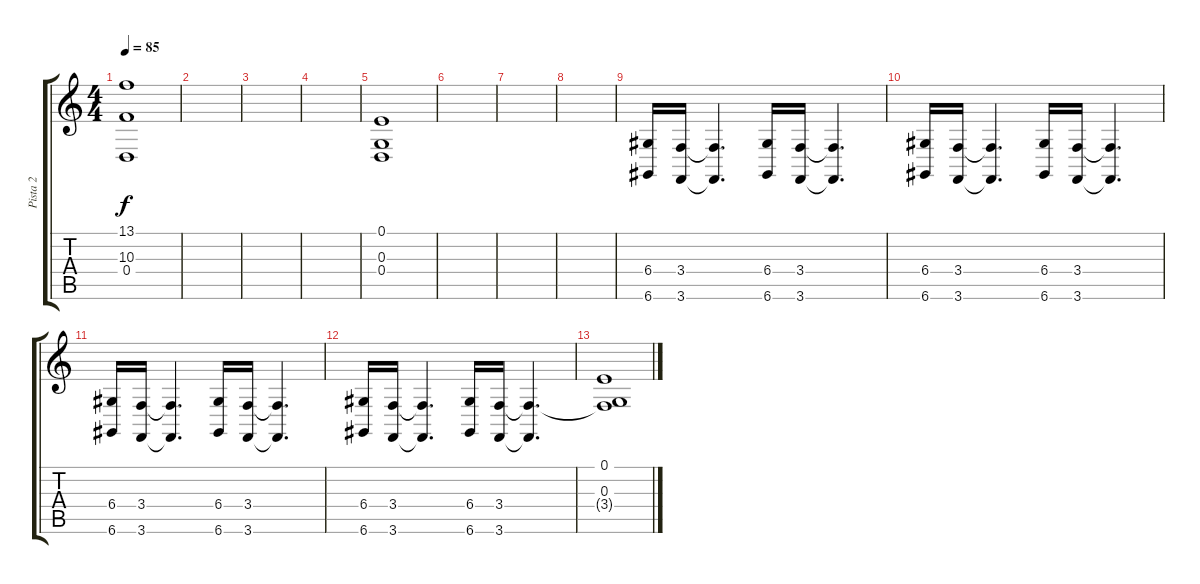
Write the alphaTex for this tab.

\track ("Pista 2" "Pista 2") {instrument synthstrings1}
\staff {score tabs}
\tuning (E4 B3 G3 D3 A2 D2) {hide}
\ts (4 4)
\tempo 85
\clef g2
\ks c
(13.1{t} 10.3{t} 0.4).1{dy f} |
|
|
|
(0.1 0.3 0.4).1 |
|
|
|
(6.4 6.6).16 (3.4 3.6).16 (3.4{t} 3.6{t}).4{d} (6.4 6.6).16 (3.4 3.6).16 (3.4{t} 3.6{t}).4{d} |
(6.4 6.6).16 (3.4 3.6).16 (3.4{t} 3.6{t}).4{d} (6.4 6.6).16 (3.4 3.6).16 (3.4{t} 3.6{t}).4{d} |
(6.4 6.6).16 (3.4 3.6).16 (3.4{t} 3.6{t}).4{d} (6.4 6.6).16 (3.4 3.6).16 (3.4{t} 3.6{t}).4{d} |
(6.4 6.6).16 (3.4 3.6).16 (3.4{t} 3.6{t}).4{d} (6.4 6.6).16 (3.4 3.6).16 (3.4{t} 3.6{t}).4{d} |
(0.1 0.3 3.4{t}).1
